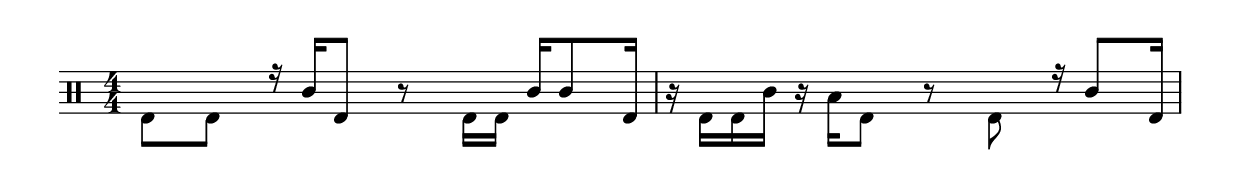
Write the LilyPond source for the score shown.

\version "2.18.2"
\include "../layout/layout.ly"

% \header {
%   title = "Molosses Run"
%   subtitle = "Weather Report - Batteria originale di Omar Hakim"
% }

\score {
  \new DrumStaff <<
    \drummode {
      \time 4/4
      <<
        \new DrumVoice {
          \voiceUP
          s4 
          r16 sn16 bd8
          s4
          sn16 sn8 bd16

          s4
          s4
          s4
          r16 sn8 bd16
        }
        \new DrumVoice {
          \voiceDOWN
          \override Rest.staff-position = #0
          bd8 bd
          s4
          r8 bd16 bd
          s4

          r16 bd bd sn
          r16 ft bd8
          r8 bd
          s4

        }
      >>
      %\break
    }
  >>
}
